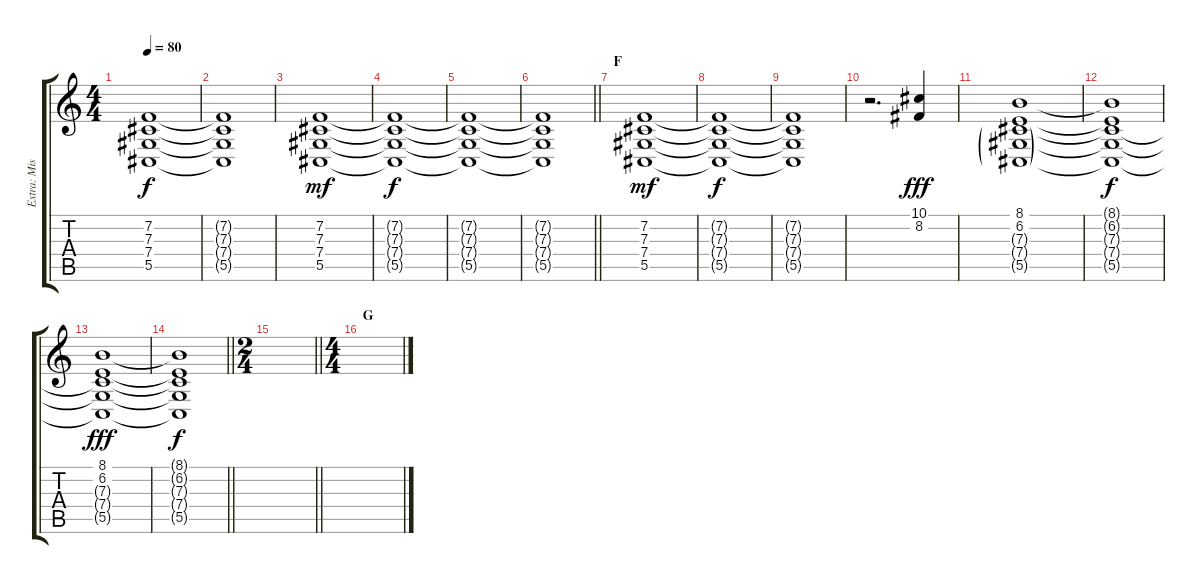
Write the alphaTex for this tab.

\track ("Extra: Misc" "Extra: Mis") {instrument pad4choir}
\staff {score tabs}
\tuning (Eb4 Bb3 Gb3 Db3 Ab2 Eb2) {hide}
\ts (4 4)
\tempo 80
\clef g2
\ks c
(7.2{t} 7.3{t} 7.4{t} 5.5{t}).1{dy f} |
(7.2{t} 7.3{t} 7.4{t} 5.5{t}).1 |
(7.2 7.3 7.4 5.5).1{dy mf} |
(7.2{t} 7.3{t} 7.4{t} 5.5{t}).1{dy f} |
(7.2{t} 7.3{t} 7.4{t} 5.5{t}).1 |
\barLineRight lightlight
(7.2{t} 7.3{t} 7.4{t} 5.5{t}).1 |
\section ("" "F")
(7.2 7.3 7.4 5.5).1{dy mf} |
(7.2{t} 7.3{t} 7.4{t} 5.5{t}).1{dy f} |
(7.2{t} 7.3{t} 7.4{t} 5.5{t}).1 |
r.2{d} (10.1 8.2).4{dy fff} |
(8.1 6.2 7.3{g} 7.4{g} 5.5{g}).1 |
(8.1{t} 6.2{t} 7.3{t} 7.4{t} 5.5{t}).1{dy f} |
(8.1 6.2 7.3{t} 7.4{t} 5.5{t}).1{dy fff} |
\barLineRight lightlight
(8.1{t} 6.2{t} 7.3{t} 7.4{t} 5.5{t}).1{dy f} |
\ts (2 4)
\barLineRight lightlight
|
\ts (4 4)
\section ("" "G")
